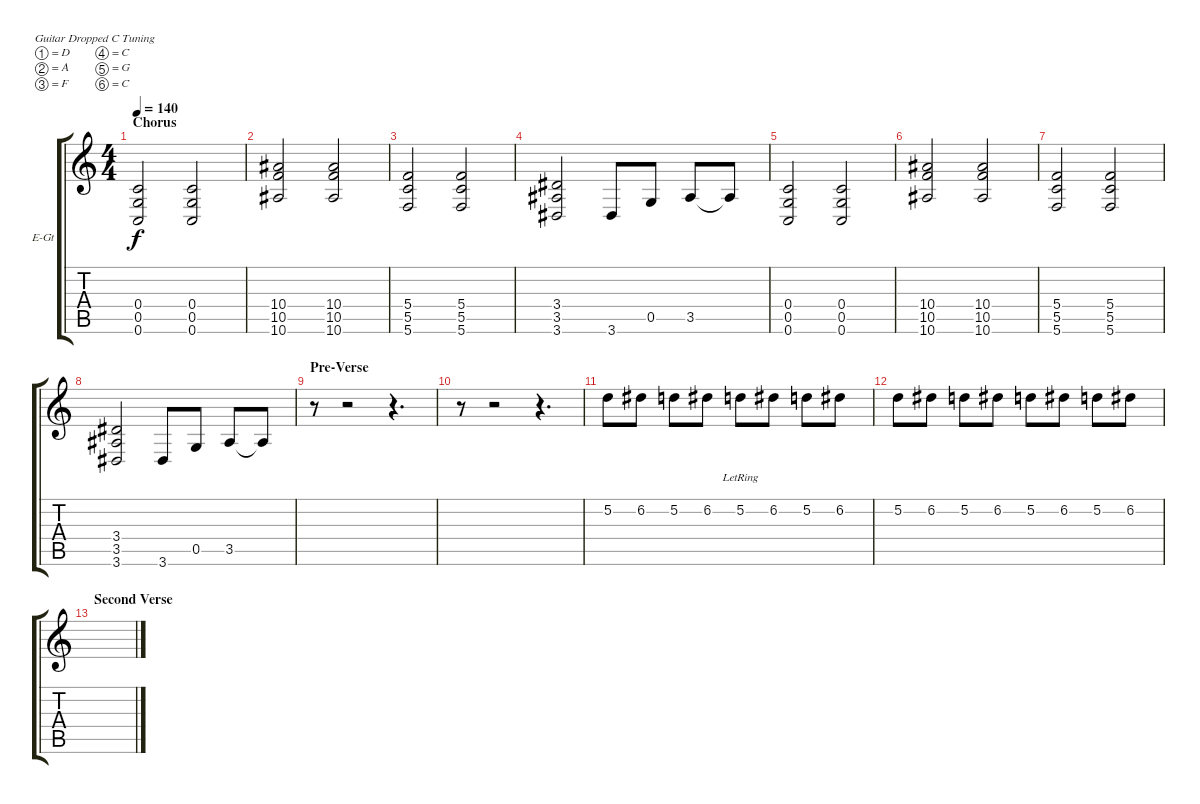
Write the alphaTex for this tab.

\bracketExtendMode groupsimilarinstruments
\firstSystemTrackNameOrientation horizontal
\otherSystemsTrackNameOrientation horizontal
\track ("Guitar 2" "E-Gt") {instrument distortionguitar}
\staff {score tabs}
\tuning (D4 A3 F3 C3 G2 C2)
\ts (4 4)
\section ("" "Chorus")
\tempo 140
\clef g2
\ks c
(0.4 0.5 0.6).2{dy f} (0.4 0.5 0.6).2 |
(10.4 10.5 10.6).2 (10.4 10.5 10.6).2 |
(5.4 5.5 5.6).2 (5.4 5.5 5.6).2 |
(3.4 3.5 3.6).2 3.6.8 0.5.8 3.5.8 3.5{t}.8 |
(0.4 0.5 0.6).2 (0.4 0.5 0.6).2 |
(10.4 10.5 10.6).2 (10.4 10.5 10.6).2 |
(5.4 5.5 5.6).2 (5.4 5.5 5.6).2 |
(3.4 3.5 3.6).2 3.6.8 0.5.8 3.5.8 3.5{t}.8 |
\section ("" "Pre-Verse")
r.8 r.2 r.4{d} |
r.8 r.2 r.4{d} |
5.2.8 6.2.8 5.2.8 6.2.8 5.2{lr}.8 6.2.8 5.2.8 6.2.8 |
5.2.8 6.2.8 5.2.8 6.2.8 5.2.8 6.2.8 5.2.8 6.2.8 |
\section ("" "Second Verse")
